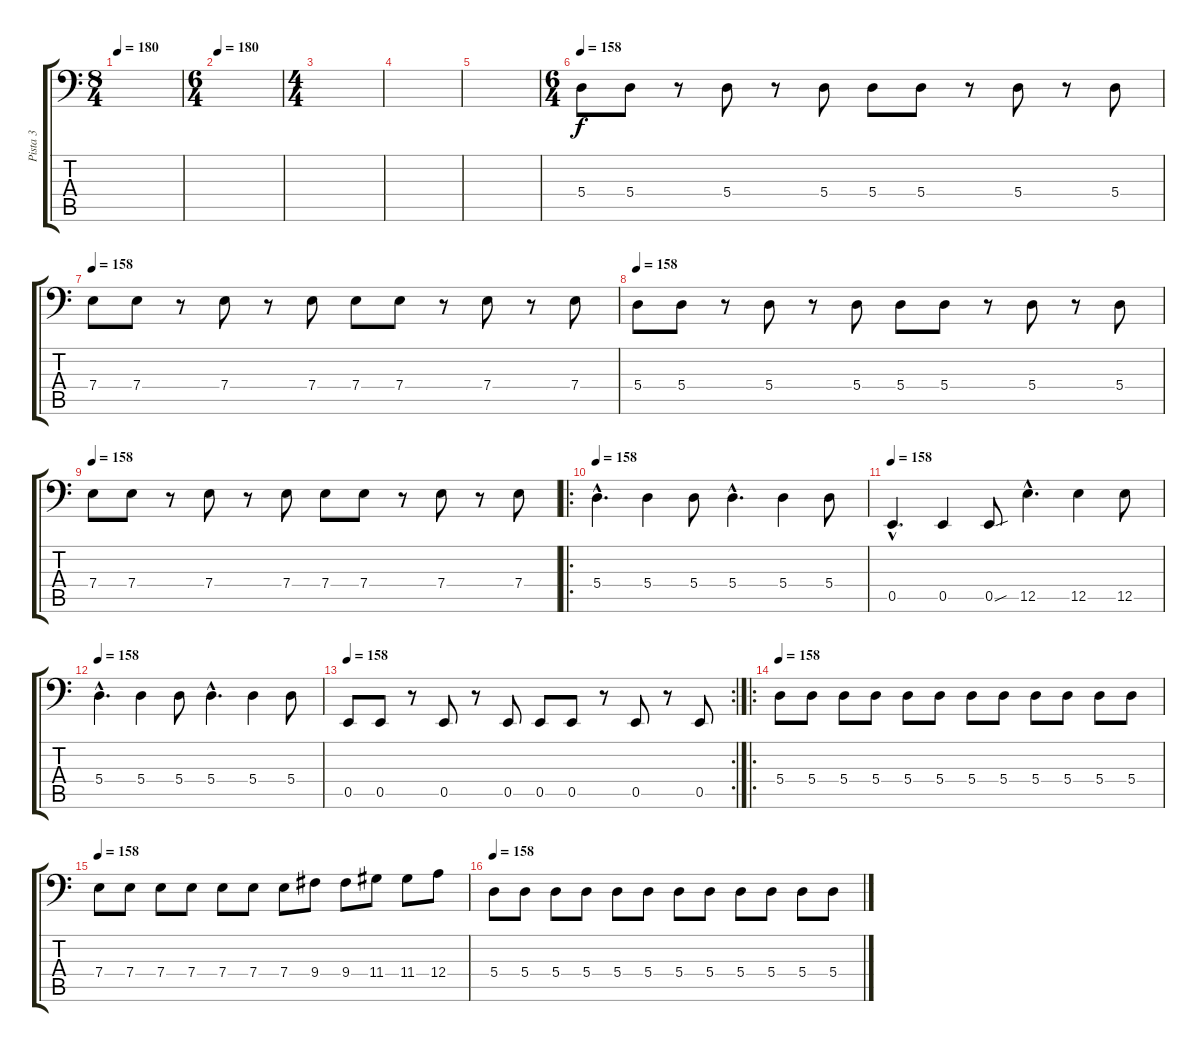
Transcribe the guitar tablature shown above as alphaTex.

\track ("Pista 3" "Pista 3") {instrument fretlessbass}
\staff {score tabs}
\tuning (C3 G2 D2 A1 E1 B0) {hide}
\ts (8 4)
\tempo 180
\clef f4
\ks c
|
\ts (6 4)
\tempo 180
|
\ts (4 4)
|
|
|
\ts (6 4)
\tempo 158
5.4.8 5.4.8 r.8 5.4.8 r.8 5.4.8 5.4.8 5.4.8 r.8 5.4.8 r.8 5.4.8 |
\tempo 158
7.4.8 7.4.8 r.8 7.4.8 r.8 7.4.8 7.4.8 7.4.8 r.8 7.4.8 r.8 7.4.8 |
\tempo 158
5.4.8 5.4.8 r.8 5.4.8 r.8 5.4.8 5.4.8 5.4.8 r.8 5.4.8 r.8 5.4.8 |
\tempo 158
7.4.8 7.4.8 r.8 7.4.8 r.8 7.4.8 7.4.8 7.4.8 r.8 7.4.8 r.8 7.4.8 |
\ro
\tempo 158
5.4{hac}.4{d} 5.4.4 5.4.8 5.4{hac}.4{d} 5.4.4 5.4.8 |
\tempo 158
0.5{hac}.4{d} 0.5.4 0.5{sou}.8 12.5{hac}.4{d} 12.5.4 12.5.8 |
\tempo 158
5.4{hac}.4{d} 5.4.4 5.4.8 5.4{hac}.4{d} 5.4.4 5.4.8 |
\rc 2
\tempo 158
0.5.8 0.5.8 r.8 0.5.8 r.8 0.5.8 0.5.8 0.5.8 r.8 0.5.8 r.8 0.5.8 |
\ro
\tempo 158
5.4.8 5.4.8 5.4.8 5.4.8 5.4.8 5.4.8 5.4.8 5.4.8 5.4.8 5.4.8 5.4.8 5.4.8 |
\tempo 158
7.4.8 7.4.8 7.4.8 7.4.8 7.4.8 7.4.8 7.4.8 9.4.8 9.4.8 11.4.8 11.4.8 12.4.8 |
\tempo 158
5.4.8 5.4.8 5.4.8 5.4.8 5.4.8 5.4.8 5.4.8 5.4.8 5.4.8 5.4.8 5.4.8 5.4.8
